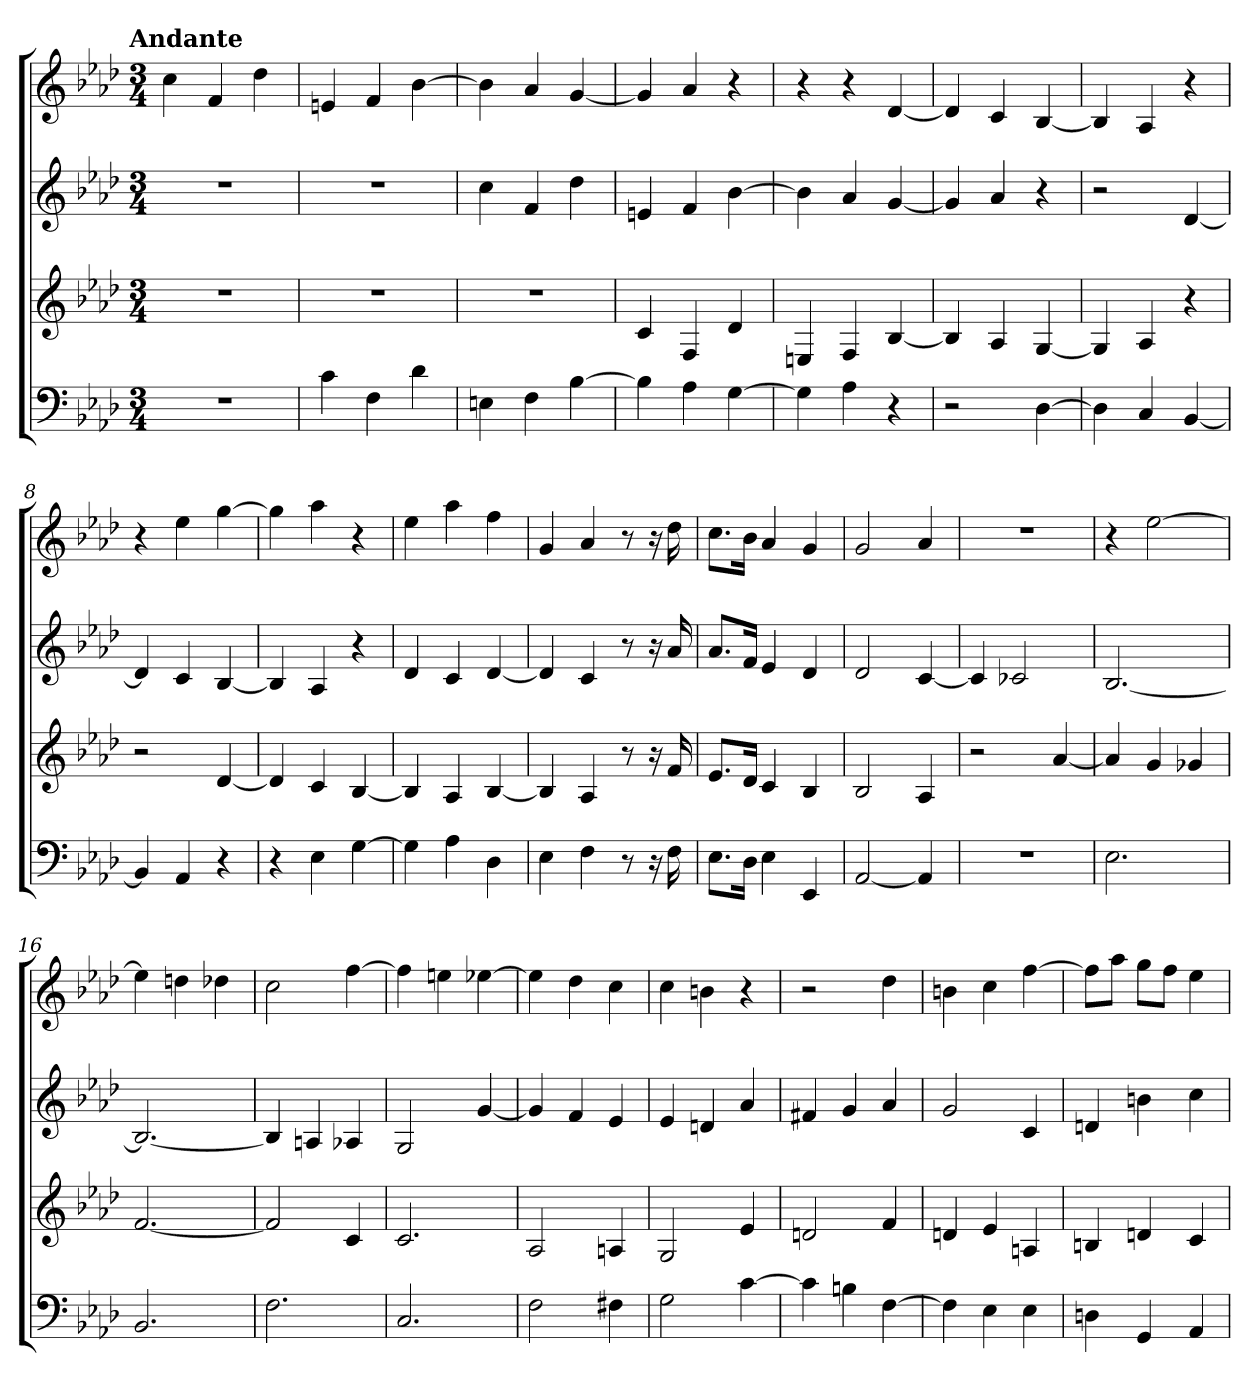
**kern	**kern	**kern	**kern
*part4	*part3	*part2	*part1
*staff4	*staff3	*staff2	*staff1
*k[b-e-a-d-]	*k[b-e-a-d-]	*k[b-e-a-d-]	*k[b-e-a-d-]
*f:	*f:	*f:	*f:
!!LO:TX:omd:t=Andante
*M3/4	*M3/4	*M3/4	*M3/4
*MM72	*MM72	*MM72	*MM72
=	=	=	=
2.r	2.r	2.r	4cc
.	.	.	4f
.	.	.	4dd-
=2	=2	=2	=2
4c	2.r	2.r	4en
4F	.	.	4f
4d-	.	.	[4b-
=3	=3	=3	=3
4En	2.r	4cc	4b-]
4F	.	4f	4a-
[4B-	.	4dd-	[4g
=4	=4	=4	=4
4B-]	4c	4en	4g]
4A-	4F	4f	4a-
[4G	4d-	[4b-	4r
=5	=5	=5	=5
4G]	4En	4b-]	4r
4A-	4F	4a-	4r
4r	[4B-	[4g	[4d-
=6	=6	=6	=6
2r	4B-]	4g]	4d-]
.	4A-	4a-	4c
[4D-	[4G	4r	[4B-
=7	=7	=7	=7
4D-]	4G]	2r	4B-]
4C	4A-	.	4A-
[4BB-	4r	[4d-	4r
=8	=8	=8	=8
4BB-]	2r	4d-]	4r
4AA-	.	4c	4ee-
4r	[4d-	[4B-	[4gg
=9	=9	=9	=9
4r	4d-]	4B-]	4gg]
4E-	4c	4A-	4aa-
[4G	[4B-	4r	4r
=10	=10	=10	=10
4G]	4B-]	4d-	4ee-
4A-	4A-	4c	4aa-
4D-	[4B-	[4d-	4ff
=11	=11	=11	=11
4E-	4B-]	4d-]	4g
4F	4A-	4c	4a-
8r	8r	8r	8r
16r	16r	16r	16r
16F	16f	16a-	16dd-
=12	=12	=12	=12
8.E-L	8.e-L	8.a-L	8.ccL
16D-Jk	16d-Jk	16fJk	16b-Jk
4E-	4c	4e-	4a-
4EE-	4B-	4d-	4g
=13	=13	=13	=13
[2AA-	2B-	2d-	2g
4AA-]	4A-	[4c	4a-
=14	=14	=14	=14
2.r	2r	4c]	2.r
.	.	2c-X	.
.	[4a-	.	.
=15	=15	=15	=15
2.E-	4a-]	[2.B-	4r
.	4g	.	[2ee-
.	4g-X	.	.
=16	=16	=16	=16
2.BB-	[2.f	2.B-_	4ee-]
.	.	.	4ddn
.	.	.	4dd-X
=17	=17	=17	=17
2.F	2f]	4B-]	2cc
.	.	4An	.
.	4c	4A-X	[4ff
=18	=18	=18	=18
2.C	2.c	2G	4ff]
.	.	.	4een
.	.	[4g	[4ee-X
=19	=19	=19	=19
2F	2A-	4g]	4ee-]
.	.	4f	4dd-
4F#X	4An	4e-	4cc
=20	=20	=20	=20
2G	2G	4e-	4cc
.	.	4dn	4bn
[4c	4e-	4a-	4r
=21	=21	=21	=21
4c]	2dn	4f#X	2r
4Bn	.	4g	.
[4F	4f	4a-	4dd-
=22	=22	=22	=22
4F]	4dn	2g	4bn
4E-	4e-	.	4cc
4E-	4An	4c	[4ff
=23	=23	=23	=23
4Dn	4Bn	4dn	8ffL]
.	.	.	8aa-J
4GG	4dn	4bn	8ggL
.	.	.	8ffJ
4AA-	4c	4cc	4ee-
=	=	=	=
*-	*-	*-	*-
